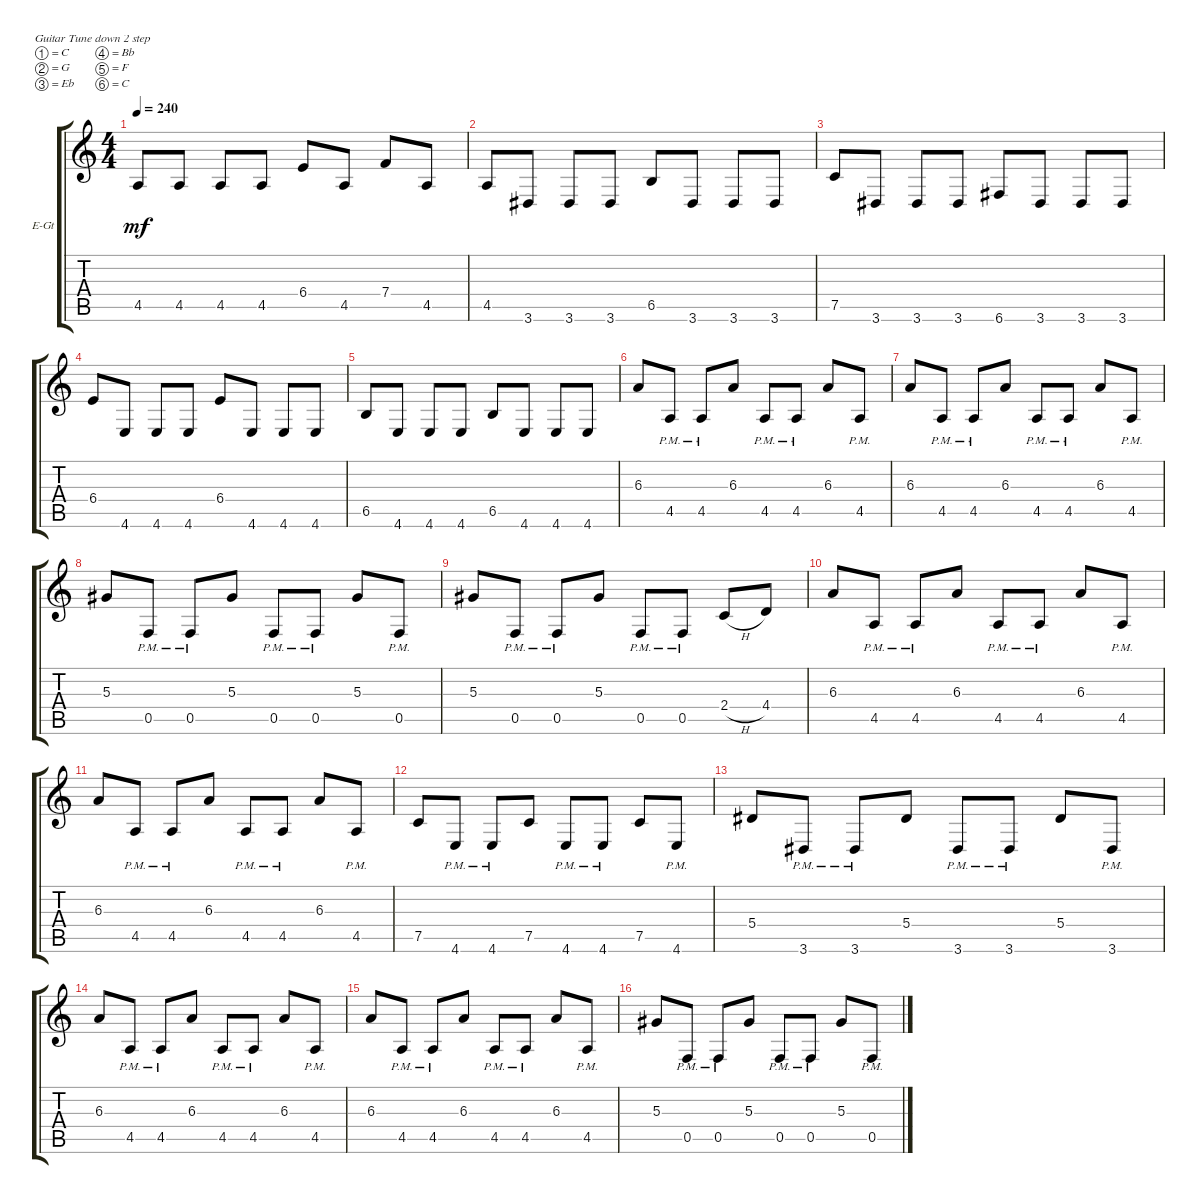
\defaultSystemsLayout 4
\bracketExtendMode groupsimilarinstruments
\firstSystemTrackNameOrientation horizontal
\otherSystemsTrackNameOrientation horizontal
\track ("Eschbach Rhythm" "E-Gt") {instrument overdrivenguitar}
\staff {score tabs}
\tuning (C4 G3 Eb3 Bb2 F2 C2)
\ts (4 4)
\tempo 240
\clef g2
\ks aminor
4.5.8{dy mf} 4.5.8 4.5.8 4.5.8 6.4.8 4.5.8 7.4.8 4.5.8 |
4.5.8 3.6.8 3.6.8 3.6.8 6.5.8 3.6.8 3.6.8 3.6.8 |
7.5.8 3.6.8 3.6.8 3.6.8 6.6.8 3.6.8 3.6.8 3.6.8 |
6.4.8 4.6.8 4.6.8 4.6.8 6.4.8 4.6.8 4.6.8 4.6.8 |
6.5.8 4.6.8 4.6.8 4.6.8 6.5.8 4.6.8 4.6.8 4.6.8 |
6.3.8 4.5{pm}.8 4.5{pm}.8 6.3.8 4.5{pm}.8 4.5{pm}.8 6.3.8 4.5{pm}.8 |
6.3.8 4.5{pm}.8 4.5{pm}.8 6.3.8 4.5{pm}.8 4.5{pm}.8 6.3.8 4.5{pm}.8 |
5.3.8 0.5{pm}.8 0.5{pm}.8 5.3.8 0.5{pm}.8 0.5{pm}.8 5.3.8 0.5{pm}.8 |
5.3.8 0.5{pm}.8 0.5{pm}.8 5.3.8 0.5{pm}.8 0.5{pm}.8 2.4{h}.8 4.4.8 |
6.3.8 4.5{pm}.8 4.5{pm}.8 6.3.8 4.5{pm}.8 4.5{pm}.8 6.3.8 4.5{pm}.8 |
6.3.8 4.5{pm}.8 4.5{pm}.8 6.3.8 4.5{pm}.8 4.5{pm}.8 6.3.8 4.5{pm}.8 |
7.5.8 4.6{pm}.8 4.6{pm}.8 7.5.8 4.6{pm}.8 4.6{pm}.8 7.5.8 4.6{pm}.8 |
5.4.8 3.6{pm}.8 3.6{pm}.8 5.4.8 3.6{pm}.8 3.6{pm}.8 5.4.8 3.6{pm}.8 |
6.3.8 4.5{pm}.8 4.5{pm}.8 6.3.8 4.5{pm}.8 4.5{pm}.8 6.3.8 4.5{pm}.8 |
6.3.8 4.5{pm}.8 4.5{pm}.8 6.3.8 4.5{pm}.8 4.5{pm}.8 6.3.8 4.5{pm}.8 |
5.3.8 0.5{pm}.8 0.5{pm}.8 5.3.8 0.5{pm}.8 0.5{pm}.8 5.3.8 0.5{pm}.8
